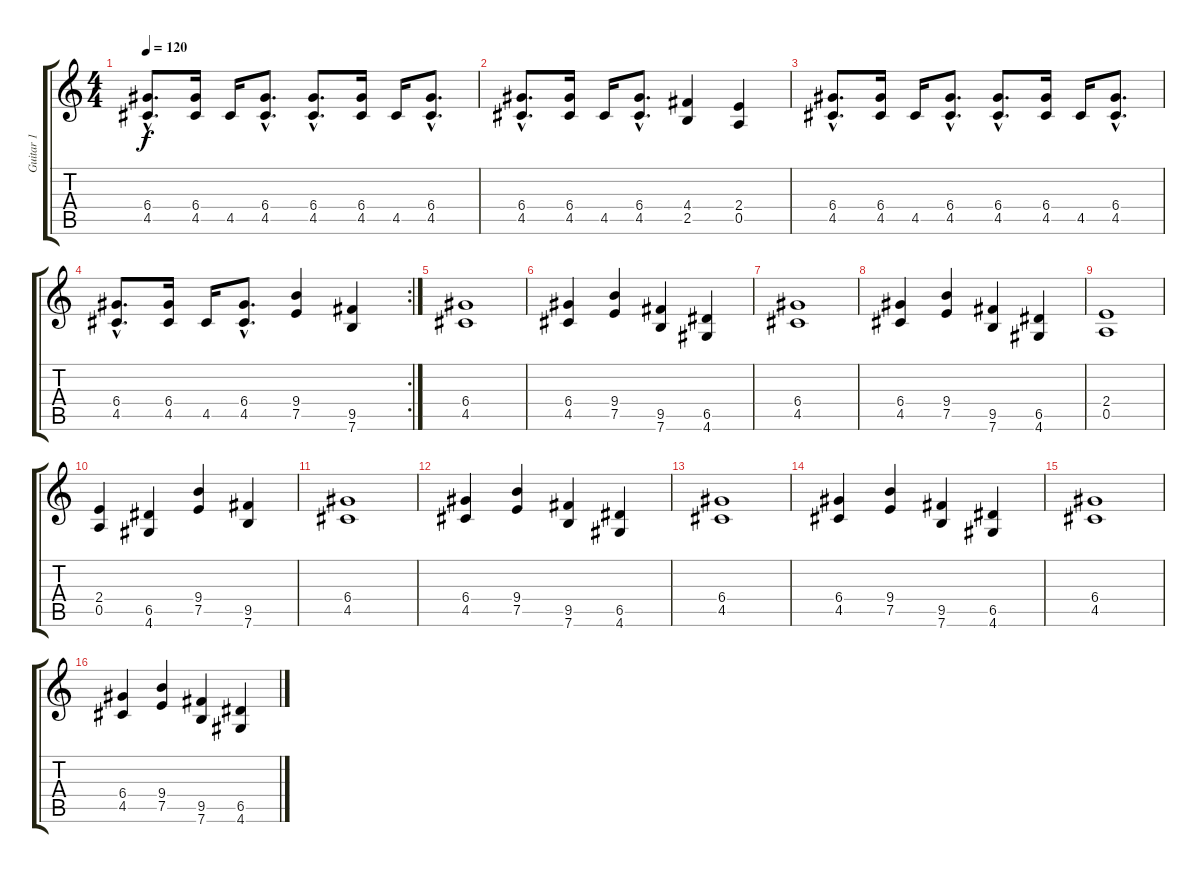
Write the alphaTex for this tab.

\track ("Guitar 1" "Guitar 1") {instrument distortionguitar}
\staff {score tabs}
\tuning (E4 B3 G3 D3 A2 E2) {hide}
\ts (4 4)
\tempo 120
\clef g2
\ks c
(6.4{hac} 4.5{hac}).8{d dy f} (6.4 4.5).16 4.5.16 (6.4{hac} 4.5{hac}).8{d} (6.4{hac} 4.5{hac}).8{d} (6.4 4.5).16 4.5.16 (6.4{hac} 4.5{hac}).8{d} |
(6.4{hac} 4.5{hac}).8{d} (6.4 4.5).16 4.5.16 (6.4{hac} 4.5{hac}).8{d} (4.4 2.5).4 (2.4 0.5).4 |
(6.4{hac} 4.5{hac}).8{d} (6.4 4.5).16 4.5.16 (6.4{hac} 4.5{hac}).8{d} (6.4{hac} 4.5{hac}).8{d} (6.4 4.5).16 4.5.16 (6.4{hac} 4.5{hac}).8{d} |
\rc 2
(6.4{hac} 4.5{hac}).8{d} (6.4 4.5).16 4.5.16 (6.4{hac} 4.5{hac}).8{d} (9.4 7.5).4 (9.5 7.6).4 |
(6.4 4.5).1 |
(6.4 4.5).4 (9.4 7.5).4 (9.5 7.6).4 (6.5 4.6).4 |
(6.4 4.5).1 |
(6.4 4.5).4 (9.4 7.5).4 (9.5 7.6).4 (6.5 4.6).4 |
(2.4 0.5).1 |
(2.4 0.5).4 (6.5 4.6).4 (9.4 7.5).4 (9.5 7.6).4 |
(6.4 4.5).1 |
(6.4 4.5).4 (9.4 7.5).4 (9.5 7.6).4 (6.5 4.6).4 |
(6.4 4.5).1 |
(6.4 4.5).4 (9.4 7.5).4 (9.5 7.6).4 (6.5 4.6).4 |
(6.4 4.5).1 |
(6.4 4.5).4 (9.4 7.5).4 (9.5 7.6).4 (6.5 4.6).4
